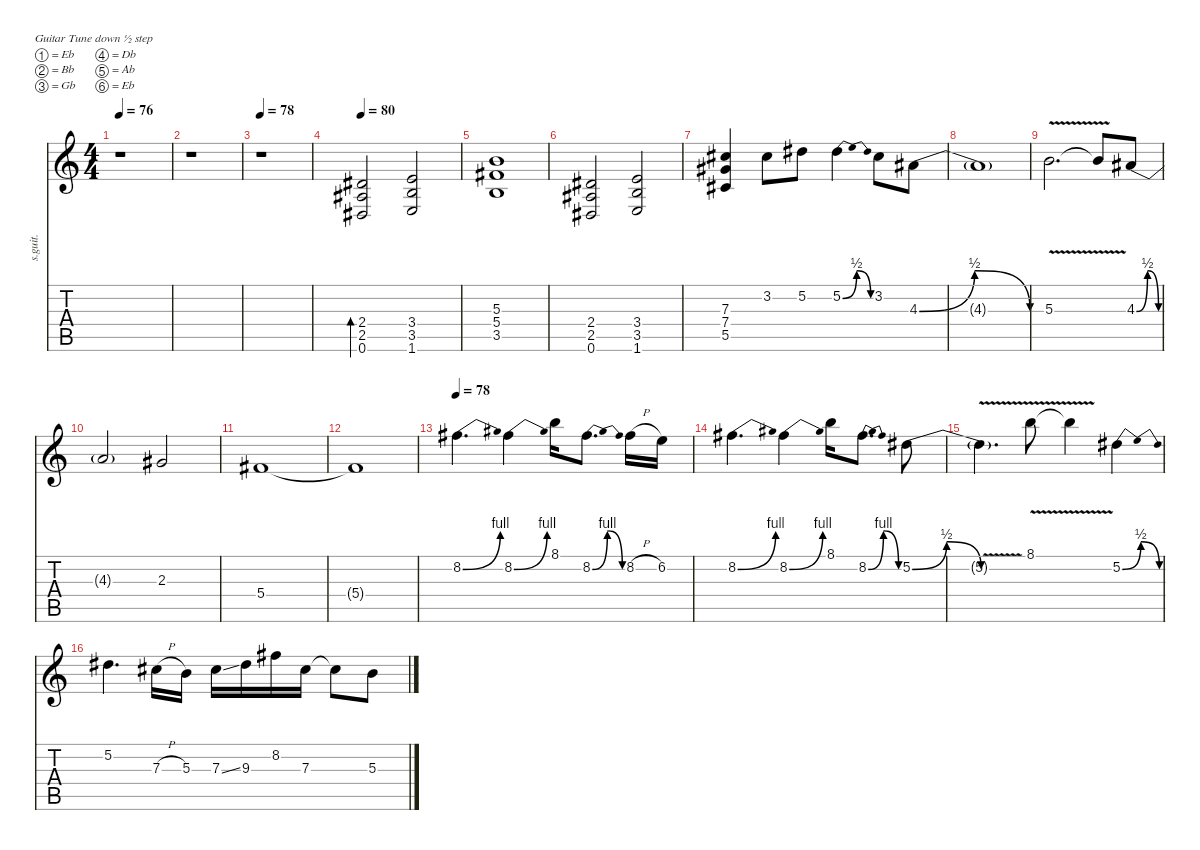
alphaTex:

\defaultSystemsLayout 4
\hideDynamics
\bracketExtendMode nobrackets
\track ("Slash (Lead)" "s.guit.") {instrument distortionguitar}
\staff {score tabs}
\tuning (Eb4 Bb3 Gb3 Db3 Ab2 Eb2)
\ts (4 4)
\tempo 76
\clef g2
\ks c
r.1{dy mp} |
r.1 |
\tempo 78
r.1 |
\tempo 80
(2.4{acc #} 2.5{acc #} 0.6{acc #}).2{bd 30 lyrics (0 "") lyrics (1 "") lyrics (2 "") lyrics (3 "") lyrics (4 "")} (3.4 3.5 1.6).2{lyrics (0 "") lyrics (1 "") lyrics (2 "") lyrics (3 "") lyrics (4 "")} |
(5.3 5.4{acc #} 3.5).1{lyrics (0 "") lyrics (1 "") lyrics (2 "") lyrics (3 "") lyrics (4 "")} |
(2.4{acc #} 2.5{acc #} 0.6{acc #}).2{lyrics (0 "") lyrics (1 "") lyrics (2 "") lyrics (3 "") lyrics (4 "")} (3.4 3.5 1.6).2{lyrics (0 "") lyrics (1 "") lyrics (2 "") lyrics (3 "") lyrics (4 "")} |
(7.3{acc #} 7.4{acc #} 5.5{acc #}).4{lyrics (0 "") lyrics (1 "") lyrics (2 "") lyrics (3 "") lyrics (4 "")} 3.2{acc #}.8{lyrics (0 "") lyrics (1 "") lyrics (2 "") lyrics (3 "") lyrics (4 "") dy f} 5.2{acc #}.8{lyrics (0 "") lyrics (1 "") lyrics (2 "") lyrics (3 "") lyrics (4 "")} 5.2{be (bendrelease 0 0 30 2 30 2 60 0) acc #}.4{lyrics (0 "") lyrics (1 "") lyrics (2 "") lyrics (3 "") lyrics (4 "")} 3.2{acc #}.8{lyrics (0 "") lyrics (1 "") lyrics (2 "") lyrics (3 "") lyrics (4 "")} 4.3{be (bendrelease 0 0 30 2 30 2 60 0) acc #}.8{lyrics (0 "") lyrics (1 "") lyrics (2 "") lyrics (3 "") lyrics (4 "")} |
4.3{t acc #}.1{lyrics (0 "") lyrics (1 "") lyrics (2 "") lyrics (3 "") lyrics (4 "")} |
5.3{v}.2{d lyrics (0 "") lyrics (1 "") lyrics (2 "") lyrics (3 "") lyrics (4 "")} 5.3{v t}.8{lyrics (0 "") lyrics (1 "") lyrics (2 "") lyrics (3 "") lyrics (4 "")} 4.3{be (bendrelease 0 0 30 2 30 2 60 0) acc #}.8{lyrics (0 "") lyrics (1 "") lyrics (2 "") lyrics (3 "") lyrics (4 "")} |
4.3{t acc #}.2{lyrics (0 "") lyrics (1 "") lyrics (2 "") lyrics (3 "") lyrics (4 "")} 2.3{acc #}.2{lyrics (0 "") lyrics (1 "") lyrics (2 "") lyrics (3 "") lyrics (4 "")} |
5.4{acc #}.1{lyrics (0 "") lyrics (1 "") lyrics (2 "") lyrics (3 "") lyrics (4 "")} |
5.4{t acc #}.1{lyrics (0 "") lyrics (1 "") lyrics (2 "") lyrics (3 "") lyrics (4 "")} |
\tempo 78
8.2{be (bend 0 0 30 4) acc #}.4{d lyrics (0 "") lyrics (1 "") lyrics (2 "") lyrics (3 "") lyrics (4 "")} 8.2{be (bend 0 0 19.8 4) acc #}.4{lyrics (0 "") lyrics (1 "") lyrics (2 "") lyrics (3 "") lyrics (4 "")} 8.1.16{lyrics (0 "") lyrics (1 "") lyrics (2 "") lyrics (3 "") lyrics (4 "")} 8.2{be (bendrelease 0 0 30 4 30 4 60 0) acc #}.8{d lyrics (0 "") lyrics (1 "") lyrics (2 "") lyrics (3 "") lyrics (4 "")} 8.2{h acc #}.16{lyrics (0 "") lyrics (1 "") lyrics (2 "") lyrics (3 "") lyrics (4 "")} 6.2.16{lyrics (0 "") lyrics (1 "") lyrics (2 "") lyrics (3 "") lyrics (4 "")} |
8.2{be (bend 0 0 19.8 4) acc #}.4{d lyrics (0 "") lyrics (1 "") lyrics (2 "") lyrics (3 "") lyrics (4 "")} 8.2{be (bend 0 0 19.8 4) acc #}.4{lyrics (0 "") lyrics (1 "") lyrics (2 "") lyrics (3 "") lyrics (4 "")} 8.1.16{lyrics (0 "") lyrics (1 "") lyrics (2 "") lyrics (3 "") lyrics (4 "")} 8.2{be (bendrelease 0 0 30 4 30 4 60 0) acc #}.8{d lyrics (0 "") lyrics (1 "") lyrics (2 "") lyrics (3 "") lyrics (4 "")} 5.2{be (bendrelease 0 0 19.8 2 40.199999999999996 2 60 0) acc #}.8{lyrics (0 "") lyrics (1 "") lyrics (2 "") lyrics (3 "") lyrics (4 "")} |
5.2{v t acc #}.4{d lyrics (0 "") lyrics (1 "") lyrics (2 "") lyrics (3 "") lyrics (4 "")} 8.1{v}.8{lyrics (0 "") lyrics (1 "") lyrics (2 "") lyrics (3 "") lyrics (4 "")} 8.1{v t}.4{lyrics (0 "") lyrics (1 "") lyrics (2 "") lyrics (3 "") lyrics (4 "")} 5.2{be (bendrelease 0 0 30 2 30 2 60 0) acc #}.4{lyrics (0 "") lyrics (1 "") lyrics (2 "") lyrics (3 "") lyrics (4 "")} |
5.2{acc #}.4{d lyrics (0 "") lyrics (1 "") lyrics (2 "") lyrics (3 "") lyrics (4 "")} 7.3{h acc #}.16{lyrics (0 "") lyrics (1 "") lyrics (2 "") lyrics (3 "") lyrics (4 "")} 5.3.16{lyrics (0 "") lyrics (1 "") lyrics (2 "") lyrics (3 "") lyrics (4 "")} 7.3{ss acc #}.16{lyrics (0 "") lyrics (1 "") lyrics (2 "") lyrics (3 "") lyrics (4 "")} 9.3{acc #}.16{lyrics (0 "") lyrics (1 "") lyrics (2 "") lyrics (3 "") lyrics (4 "")} 8.2{acc #}.16{lyrics (0 "") lyrics (1 "") lyrics (2 "") lyrics (3 "") lyrics (4 "")} 7.3{acc #}.16{lyrics (0 "") lyrics (1 "") lyrics (2 "") lyrics (3 "") lyrics (4 "")} 7.3{t acc #}.8{lyrics (0 "") lyrics (1 "") lyrics (2 "") lyrics (3 "") lyrics (4 "")} 5.3.8{lyrics (0 "") lyrics (1 "") lyrics (2 "") lyrics (3 "") lyrics (4 "")}
